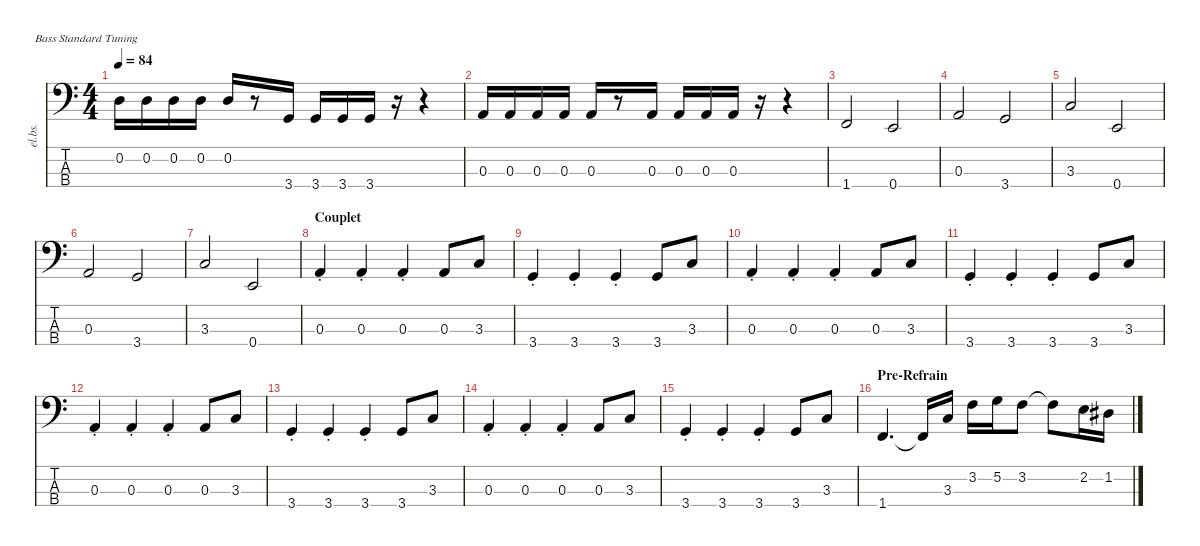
\defaultSystemsLayout 4
\hideDynamics
\bracketExtendMode nobrackets
\otherSystemsTrackNameOrientation horizontal
\track ("Electric Bass" "el.bs.") {instrument electricbassfinger}
\staff {score tabs}
\tuning (G2 D2 A1 E1)
\ts (4 4)
\tempo 84
\clef f4
\ks aminor
0.2.16{dy mf} 0.2.16 0.2.16 0.2.16 0.2.16 r.8 3.4.16 3.4.16 3.4.16 3.4.16 r.16 r.4 |
0.3.16 0.3.16 0.3.16 0.3.16 0.3.16 r.8 0.3.16 0.3.16 0.3.16 0.3.16 r.16 r.4 |
1.4.2 0.4.2 |
0.3.2 3.4.2 |
3.3.2 0.4.2 |
0.3.2 3.4.2 |
3.3.2 0.4.2 |
\section ("" "Couplet")
0.3{st}.4 0.3{st}.4 0.3{st}.4 0.3.8 3.3.8 |
3.4{st}.4 3.4{st}.4 3.4{st}.4 3.4.8 3.3.8 |
0.3{st}.4 0.3{st}.4 0.3{st}.4 0.3.8 3.3.8 |
3.4{st}.4 3.4{st}.4 3.4{st}.4 3.4.8 3.3.8 |
0.3{st}.4 0.3{st}.4 0.3{st}.4 0.3.8 3.3.8 |
3.4{st}.4 3.4{st}.4 3.4{st}.4 3.4.8 3.3.8 |
0.3{st}.4 0.3{st}.4 0.3{st}.4 0.3.8 3.3.8 |
3.4{st}.4 3.4{st}.4 3.4{st}.4 3.4.8 3.3.8 |
\section ("" "Pre-Refrain")
1.4.4{d dy f} 1.4{t}.16 3.3.16 3.2.16 5.2.16 3.2.8 3.2{t}.8 2.2.16 1.2{acc #}.16
